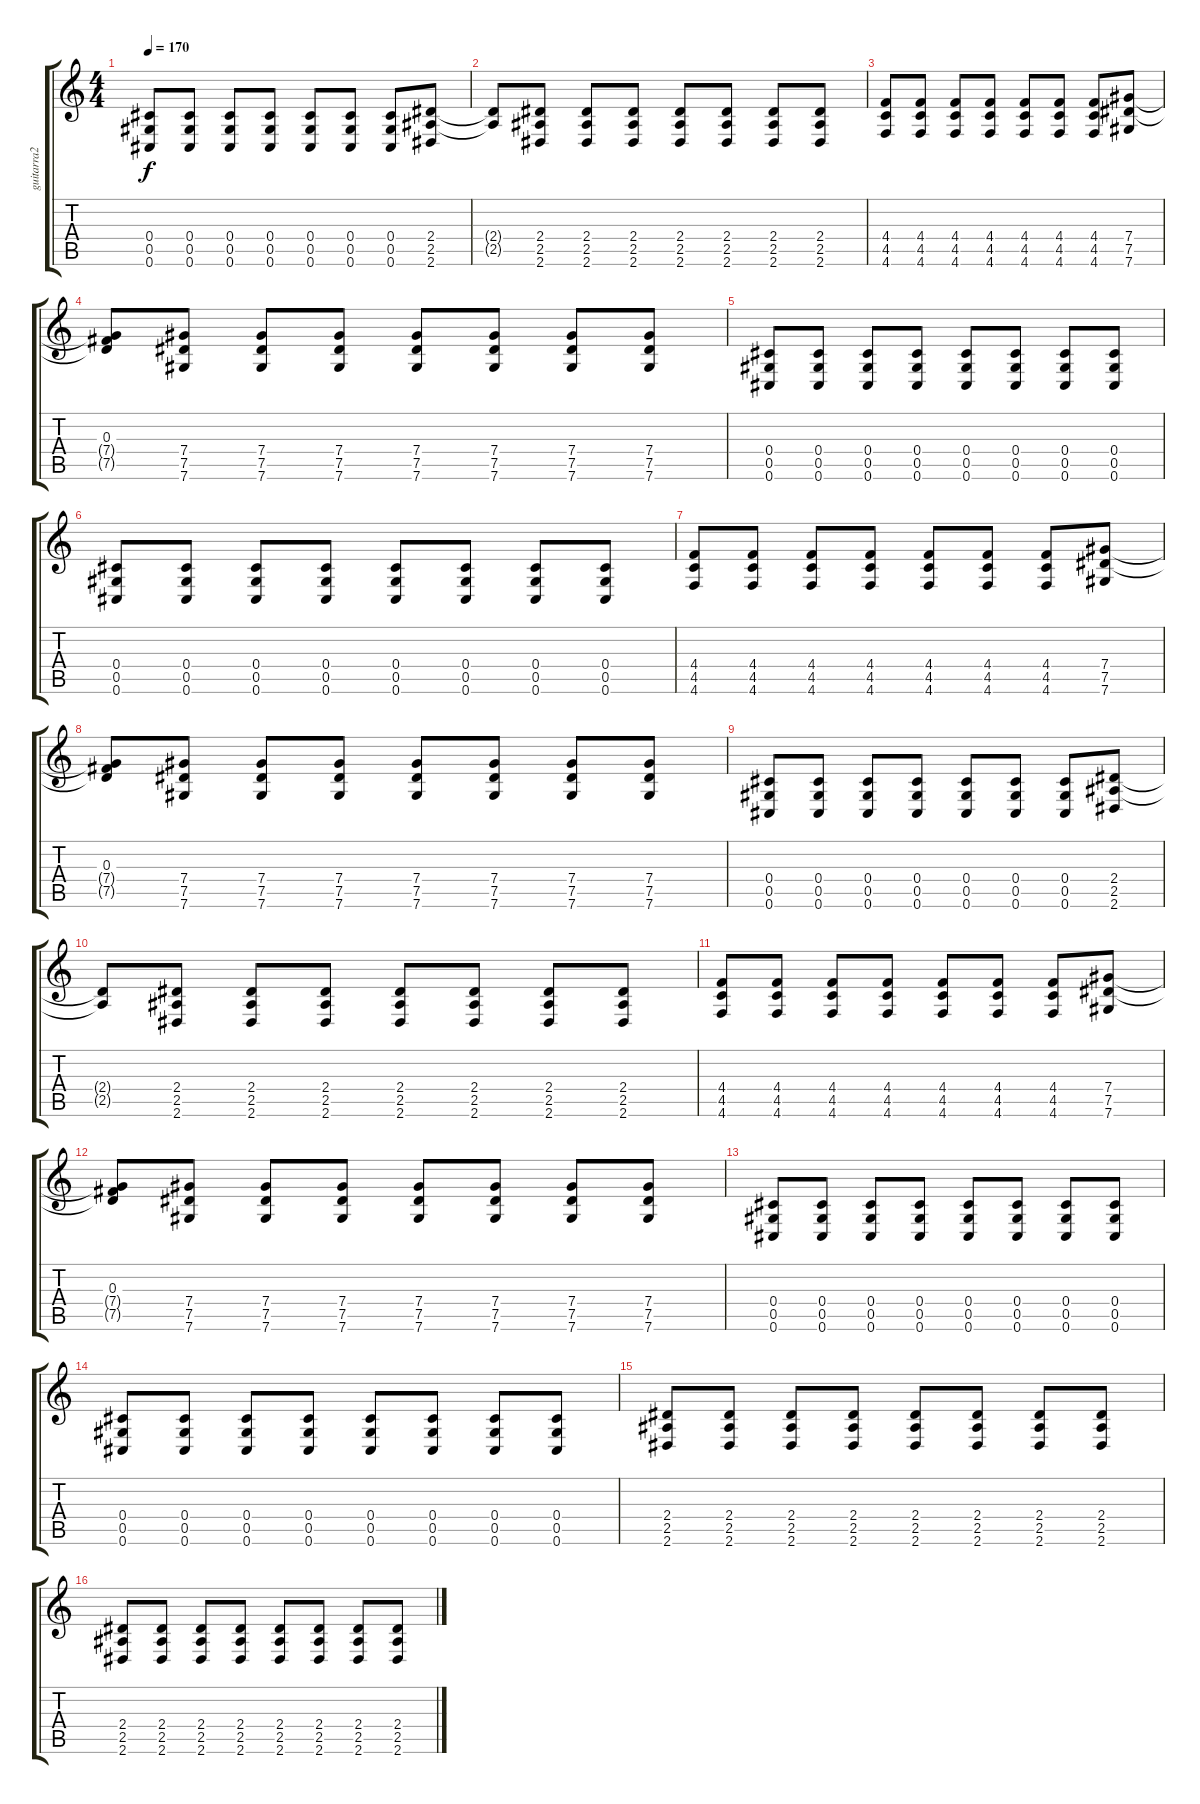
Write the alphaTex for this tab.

\track ("guitarra2" "guitarra2") {instrument distortionguitar}
\staff {score tabs}
\tuning (Eb4 Bb3 Gb3 Db3 Ab2 Db2) {hide}
\ts (4 4)
\tempo 170
\clef g2
\ks c
(0.4 0.5 0.6).8{dy f} (0.4 0.5 0.6).8 (0.4 0.5 0.6).8 (0.4 0.5 0.6).8 (0.4 0.5 0.6).8 (0.4 0.5 0.6).8 (0.4 0.5 0.6).8 (2.4 2.5 2.6).8 |
(2.4{t} 2.5{t}).8 (2.4 2.5 2.6).8 (2.4 2.5 2.6).8 (2.4 2.5 2.6).8 (2.4 2.5 2.6).8 (2.4 2.5 2.6).8 (2.4 2.5 2.6).8 (2.4 2.5 2.6).8 |
(4.4 4.5 4.6).8 (4.4 4.5 4.6).8 (4.4 4.5 4.6).8 (4.4 4.5 4.6).8 (4.4 4.5 4.6).8 (4.4 4.5 4.6).8 (4.4 4.5 4.6).8 (7.4 7.5 7.6).8 |
(0.3 7.4{t} 7.5{t}).8 (7.4 7.5 7.6).8 (7.4 7.5 7.6).8 (7.4 7.5 7.6).8 (7.4 7.5 7.6).8 (7.4 7.5 7.6).8 (7.4 7.5 7.6).8 (7.4 7.5 7.6).8 |
(0.4 0.5 0.6).8 (0.4 0.5 0.6).8 (0.4 0.5 0.6).8 (0.4 0.5 0.6).8 (0.4 0.5 0.6).8 (0.4 0.5 0.6).8 (0.4 0.5 0.6).8 (0.4 0.5 0.6).8 |
(0.4 0.5 0.6).8 (0.4 0.5 0.6).8 (0.4 0.5 0.6).8 (0.4 0.5 0.6).8 (0.4 0.5 0.6).8 (0.4 0.5 0.6).8 (0.4 0.5 0.6).8 (0.4 0.5 0.6).8 |
(4.4 4.5 4.6).8 (4.4 4.5 4.6).8 (4.4 4.5 4.6).8 (4.4 4.5 4.6).8 (4.4 4.5 4.6).8 (4.4 4.5 4.6).8 (4.4 4.5 4.6).8 (7.4 7.5 7.6).8 |
(0.3 7.4{t} 7.5{t}).8 (7.4 7.5 7.6).8 (7.4 7.5 7.6).8 (7.4 7.5 7.6).8 (7.4 7.5 7.6).8 (7.4 7.5 7.6).8 (7.4 7.5 7.6).8 (7.4 7.5 7.6).8 |
(0.4 0.5 0.6).8 (0.4 0.5 0.6).8 (0.4 0.5 0.6).8 (0.4 0.5 0.6).8 (0.4 0.5 0.6).8 (0.4 0.5 0.6).8 (0.4 0.5 0.6).8 (2.4 2.5 2.6).8 |
(2.4{t} 2.5{t}).8 (2.4 2.5 2.6).8 (2.4 2.5 2.6).8 (2.4 2.5 2.6).8 (2.4 2.5 2.6).8 (2.4 2.5 2.6).8 (2.4 2.5 2.6).8 (2.4 2.5 2.6).8 |
(4.4 4.5 4.6).8 (4.4 4.5 4.6).8 (4.4 4.5 4.6).8 (4.4 4.5 4.6).8 (4.4 4.5 4.6).8 (4.4 4.5 4.6).8 (4.4 4.5 4.6).8 (7.4 7.5 7.6).8 |
(0.3 7.4{t} 7.5{t}).8 (7.4 7.5 7.6).8 (7.4 7.5 7.6).8 (7.4 7.5 7.6).8 (7.4 7.5 7.6).8 (7.4 7.5 7.6).8 (7.4 7.5 7.6).8 (7.4 7.5 7.6).8 |
(0.4 0.5 0.6).8 (0.4 0.5 0.6).8 (0.4 0.5 0.6).8 (0.4 0.5 0.6).8 (0.4 0.5 0.6).8 (0.4 0.5 0.6).8 (0.4 0.5 0.6).8 (0.4 0.5 0.6).8 |
(0.4 0.5 0.6).8 (0.4 0.5 0.6).8 (0.4 0.5 0.6).8 (0.4 0.5 0.6).8 (0.4 0.5 0.6).8 (0.4 0.5 0.6).8 (0.4 0.5 0.6).8 (0.4 0.5 0.6).8 |
(2.4 2.5 2.6).8 (2.4 2.5 2.6).8 (2.4 2.5 2.6).8 (2.4 2.5 2.6).8 (2.4 2.5 2.6).8 (2.4 2.5 2.6).8 (2.4 2.5 2.6).8 (2.4 2.5 2.6).8 |
(2.4 2.5 2.6).8 (2.4 2.5 2.6).8 (2.4 2.5 2.6).8 (2.4 2.5 2.6).8 (2.4 2.5 2.6).8 (2.4 2.5 2.6).8 (2.4 2.5 2.6).8 (2.4 2.5 2.6).8
